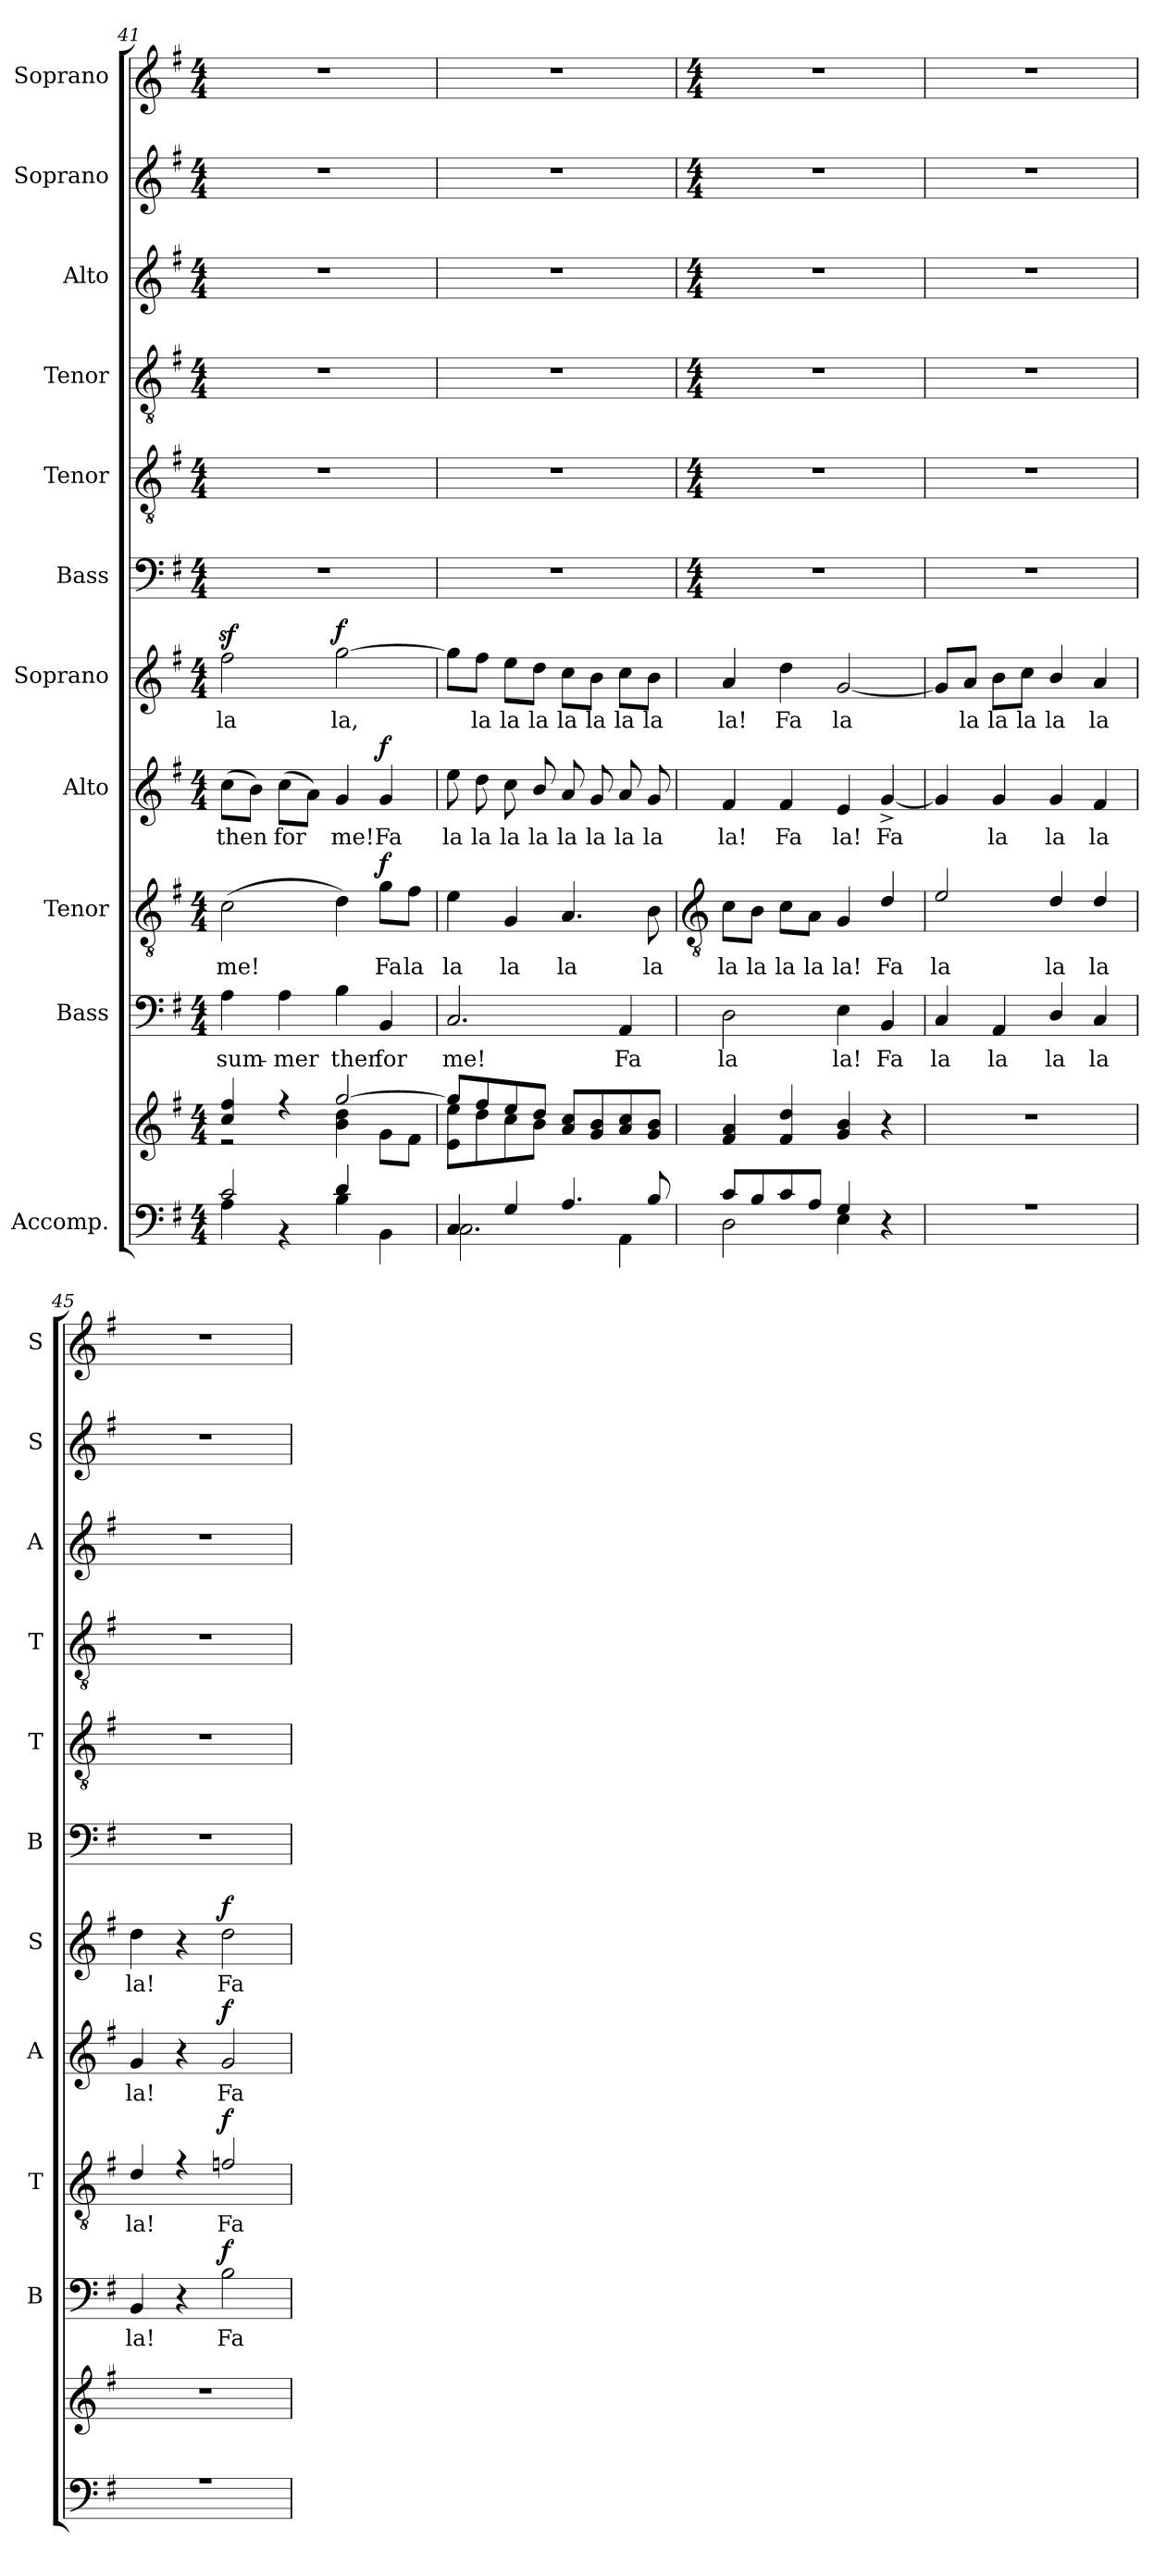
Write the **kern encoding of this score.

**kern	**kern	**kern	**text	**dynam	**kern	**text	**dynam	**kern	**text	**dynam	**kern	**text	**dynam	**kern	**kern	**kern	**kern	**kern	**kern
*part11	*part11	*part10	*part10	*part10	*part9	*part9	*part9	*part8	*part8	*part8	*part7	*part7	*part7	*part6	*part5	*part4	*part3	*part2	*part1
*staff12	*staff11	*staff10	*staff10	*staff10	*staff9	*staff9	*staff9	*staff8	*staff8	*staff8	*staff7	*staff7	*staff7	*staff6	*staff5	*staff4	*staff3	*staff2	*staff1
*I"Accomp.	*	*I"Bass	*	*	*I"Tenor	*	*	*I"Alto	*	*	*I"Soprano	*	*	*I"Bass	*I"Tenor	*I"Tenor	*I"Alto	*I"Soprano	*I"Soprano
*	*	*I'B	*	*	*I'T	*	*	*I'A	*	*	*I'S	*	*	*I'B	*I'T	*I'T	*I'A	*I'S	*I'S
*clefF4	*clefG2	*clefF4	*	*	*clefGv2	*	*	*clefG2	*	*	*clefG2	*	*	*clefF4	*clefGv2	*clefGv2	*clefG2	*clefG2	*clefG2
*k[f#]	*k[f#]	*k[f#]	*	*	*k[f#]	*	*	*k[f#]	*	*	*k[f#]	*	*	*k[f#]	*k[f#]	*k[f#]	*k[f#]	*k[f#]	*k[f#]
*G:	*G:	*G:	*	*	*G:	*	*	*G:	*	*	*G:	*	*	*G:	*G:	*G:	*G:	*G:	*G:
*M4/4	*M4/4	*M4/4	*	*	*M4/4	*	*	*M4/4	*	*	*M4/4	*	*	*M4/4	*M4/4	*M4/4	*M4/4	*M4/4	*M4/4
=41	=41	=41	=41	=41	=41	=41	=41	=41	=41	=41	=41	=41	=41	=41	=41	=41	=41	=41	=41
*^	*^	*	*	*	*	*	*	*	*	*	*	*	*	*	*	*	*	*	*
!	!	!	!	!	!LO:LY:b	!	!	!LO:LY:b	!	!	!LO:LY:b	!	!	!LO:LY:b	!	!	!	!	!	!	!
2c/	4A\	4cc/ 4ff#/	2r	4A	sum-	.	(>2c	me!	.	(>8ccL	then	.	2ff#z<	la	.	1r	1r	1r	1r	1r	1r
.	.	.	.	.	.	.	.	.	.	8bJ)	.	.	.	.	.	.	.	.	.	.	.
!	!	!	!	!	!LO:LY:b	!	!	!	!	!	!LO:LY:b	!	!	!	!	!	!	!	!	!	!
.	4r	4r	.	4A	-mer	.	.	.	.	(>8ccL	for	.	.	.	.	.	.	.	.	.	.
.	.	.	.	.	.	.	.	.	.	8aJ)	.	.	.	.	.	.	.	.	.	.	.
!	!	!	!	!	!LO:LY:b	!	!	!	!	!	!LO:LY:b	!	!	!LO:LY:b	!LO:DY:b	!	!	!	!	!	!
4d	4B\	[2gg/	4b 4dd	4B	then	.	4d)	.	.	4g	me!	.	[2gg	la,	f	.	.	.	.	.	.
!	!	!	!	!	!LO:LY:b	!	!	!LO:LY:b	!LO:DY:b	!	!LO:LY:b	!LO:DY:b	!	!	!	!	!	!	!	!	!
4ryy	4BB\	.	8g\L	4BB	for	.	8g\L	Fa	f	4g	Fa	f	.	.	.	.	.	.	.	.	.
!	!	!	!	!	!	!	!	!LO:LY:b	!	!	!	!	!	!	!	!	!	!	!	!	!
.	.	.	8f#\J	.	.	.	8f#\J	la	.	.	.	.	.	.	.	.	.	.	.	.	.
=42	=42	=42	=42	=42	=42	=42	=42	=42	=42	=42	=42	=42	=42	=42	=42	=42	=42	=42	=42	=42	=42
!	!	!	!	!	!LO:LY:b	!	!	!LO:LY:b	!	!	!LO:LY:b	!	!	!	!	!	!	!	!	!	!
4C	2.C\	8gg/L]	8e\ 8ee\L	2.C	me!	.	4e	la	.	8ee	la	.	8gg\L]	.	.	1r	1r	1r	1r	1r	1r
!	!	!	!	!	!	!	!	!	!	!	!LO:LY:b	!	!	!LO:LY:b	!	!	!	!	!	!	!
.	.	8ff#/	8dd\	.	.	.	.	.	.	8dd	la	.	8ff#\J	la	.	.	.	.	.	.	.
!	!	!	!	!	!	!	!	!LO:LY:b	!	!	!LO:LY:b	!	!	!LO:LY:b	!	!	!	!	!	!	!
4G/	.	8ee/	8cc	.	.	.	4G	la	.	8cc	la	.	8ee\L	la	.	.	.	.	.	.	.
!	!	!	!	!	!	!	!	!	!	!	!LO:LY:b	!	!	!LO:LY:b	!	!	!	!	!	!	!
.	.	8dd/J	8bJ	.	.	.	.	.	.	8b/	la	.	8dd\J	la	.	.	.	.	.	.	.
!	!	!	!	!	!	!	!	!LO:LY:b	!	!	!LO:LY:b	!	!	!LO:LY:b	!	!	!	!	!	!	!
4.A/	.	8a 8ccL	2ryy	.	.	.	4.A	la	.	8a	la	.	8cc\L	la	.	.	.	.	.	.	.
!	!	!	!	!	!	!	!	!	!	!	!LO:LY:b	!	!	!LO:LY:b	!	!	!	!	!	!	!
.	.	8g 8b	.	.	.	.	.	.	.	8g	la	.	8b\J	la	.	.	.	.	.	.	.
!	!	!	!	!	!LO:LY:b	!	!	!	!	!	!LO:LY:b	!	!	!LO:LY:b	!	!	!	!	!	!	!
.	4AA\	8a 8cc	.	4AA	Fa	.	.	.	.	8a	la	.	8cc\L	la	.	.	.	.	.	.	.
!	!	!	!	!	!	!	!	!LO:LY:b	!	!	!LO:LY:b	!	!	!LO:LY:b	!	!	!	!	!	!	!
8B/	.	8g 8bJ	.	.	.	.	8B	la	.	8g	la	.	8b\J	la	.	.	.	.	.	.	.
*	*	*v	*v	*	*	*	*	*	*	*	*	*	*	*	*	*	*	*	*	*	*
!!LO:LB:g=z
=43	=43	=43	=43	=43	=43	=43	=43	=43	=43	=43	=43	=43	=43	=43	=43	=43	=43	=43	=43	=43
*	*	*	*	*	*	*clefGv2	*	*	*	*	*	*	*	*	*	*	*	*	*	*
*	*	*	*	*	*	*	*	*	*	*	*	*	*	*	*M4/4	*M4/4	*M4/4	*M4/4	*M4/4	*M4/4
!	!	!	!	!LO:LY:b	!	!	!LO:LY:b	!	!	!LO:LY:b	!	!	!LO:LY:b	!	!	!	!	!	!	!
*	*	*	*	*	*	*^	*	*	*	*	*	*	*	*	*	*	*	*	*	*
8c/L	2D\	4f# 4a	2D	la	.	8c\L	1ryy	la	.	4f#	la!	.	4a	la!	.	1r	1r	1r	1r	1r	1r
!	!	!	!	!	!	!	!	!LO:LY:b	!	!	!	!	!	!	!	!	!	!	!	!	!
8B/	.	.	.	.	.	8B\J	.	la	.	.	.	.	.	.	.	.	.	.	.	.	.
!	!	!	!	!	!	!	!	!LO:LY:b	!	!	!LO:LY:b	!	!	!LO:LY:b	!	!	!	!	!	!	!
8c/	.	4f# 4dd	.	.	.	8c\L	.	la	.	4f#	Fa	.	4dd	Fa	.	.	.	.	.	.	.
!	!	!	!	!	!	!	!	!LO:LY:b	!	!	!	!	!	!	!	!	!	!	!	!	!
8A/J	.	.	.	.	.	8A\J	.	la	.	.	.	.	.	.	.	.	.	.	.	.	.
!	!	!	!	!LO:LY:b	!	!	!	!LO:LY:b	!	!	!LO:LY:b	!	!	!LO:LY:b	!	!	!	!	!	!	!
4G/	4E\	4g 4b	4E	la!	.	4G	.	la!	.	4e	la!	.	[2g	la	.	.	.	.	.	.	.
!	!	!	!	!LO:LY:b	!	!	!	!LO:LY:b	!	!	!LO:LY:b	!	!	!	!	!	!	!	!	!	!
4r	4ryy	4r	4BB	Fa	.	4d	.	Fa	.	[4g^	Fa	.	.	.	.	.	.	.	.	.	.
=44	=44	=44	=44	=44	=44	=44	=44	=44	=44	=44	=44	=44	=44	=44	=44	=44	=44	=44	=44	=44	=44
!	!	!	!	!LO:LY:b	!	!	!	!LO:LY:b	!	!	!	!	!	!	!	!	!	!	!	!	!
1r	1ryy	1r	4C	la	.	2e	1ryy	la	.	4g]	.	.	8g/L]	.	.	1r	1r	1r	1r	1r	1r
!	!	!	!	!	!	!	!	!	!	!	!	!	!	!LO:LY:b	!	!	!	!	!	!	!
.	.	.	.	.	.	.	.	.	.	.	.	.	8a/J	la	.	.	.	.	.	.	.
!	!	!	!	!LO:LY:b	!	!	!	!	!	!	!LO:LY:b	!	!	!LO:LY:b	!	!	!	!	!	!	!
.	.	.	4AA	la	.	.	.	.	.	4g	la	.	8b\L	la	.	.	.	.	.	.	.
!	!	!	!	!	!	!	!	!	!	!	!	!	!	!LO:LY:b	!	!	!	!	!	!	!
.	.	.	.	.	.	.	.	.	.	.	.	.	8cc\J	la	.	.	.	.	.	.	.
!	!	!	!	!LO:LY:b	!	!	!	!LO:LY:b	!	!	!LO:LY:b	!	!	!LO:LY:b	!	!	!	!	!	!	!
.	.	.	4D/	la	.	4d	.	la	.	4g	la	.	4b/	la	.	.	.	.	.	.	.
!	!	!	!	!LO:LY:b	!	!	!	!LO:LY:b	!	!	!LO:LY:b	!	!	!LO:LY:b	!	!	!	!	!	!	!
.	.	.	4C	la	.	4d	.	la	.	4f#	la	.	4a	la	.	.	.	.	.	.	.
=45	=45	=45	=45	=45	=45	=45	=45	=45	=45	=45	=45	=45	=45	=45	=45	=45	=45	=45	=45	=45	=45
!	!	!	!	!LO:LY:b	!	!	!	!LO:LY:b	!	!	!LO:LY:b	!	!	!LO:LY:b	!	!	!	!	!	!	!
1r	1ryy	1r	4BB	la!	.	4d	1ryy	la!	.	4g	la!	.	4dd	la!	.	1r	1r	1r	1r	1r	1r
.	.	.	4r	.	.	4r	.	.	.	4r	.	.	4r	.	.	.	.	.	.	.	.
!	!	!	!	!LO:LY:b	!LO:DY:b	!	!	!LO:LY:b	!LO:DY:b	!	!LO:LY:b	!LO:DY:b	!	!LO:LY:b	!LO:DY:b	!	!	!	!	!	!
.	.	.	2B	Fa	f	2fn	.	Fa	f	2g	Fa	f	2dd	Fa	f	.	.	.	.	.	.
*v	*v	*	*	*	*	*v	*v	*	*	*	*	*	*	*	*	*	*	*	*	*	*
=	=	=	=	=	=	=	=	=	=	=	=	=	=	=	=	=	=	=	=
*-	*-	*-	*-	*-	*-	*-	*-	*-	*-	*-	*-	*-	*-	*-	*-	*-	*-	*-	*-
